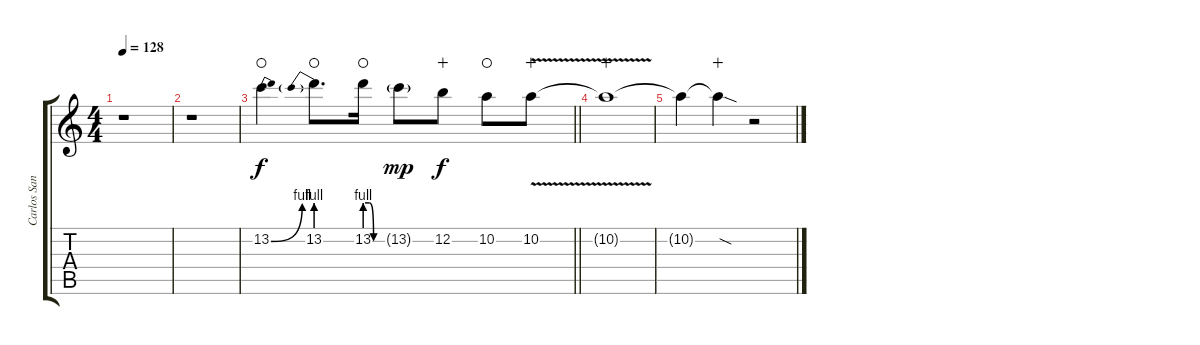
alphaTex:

\track ("Carlos Santana (Electric 1)" "Carlos San") {instrument overdrivenguitar}
\staff {score tabs}
\tuning (E4 B3 G3 D3 A2 E2) {hide}
\ts (4 4)
\tempo 128
\clef g2
\ks c
r.1{dy f} |
r.1 |
\barLineRight lightlight
13.2{be (bend 0 0 60 4)}.4{waho} 13.2{be (prebend 0 4 60 4)}.8{d waho} 13.2{be (custom 0 4 15 4 30 0 60 0)}.16{waho} 13.2{g}.8{dy mp} 12.2.8{dy f wahc} 10.2.8{waho} 10.2{v}.8{wahc} |
10.2{t}.1{wahc} |
10.2{t}.4 10.2{sod t}.4{wahc} r.2
